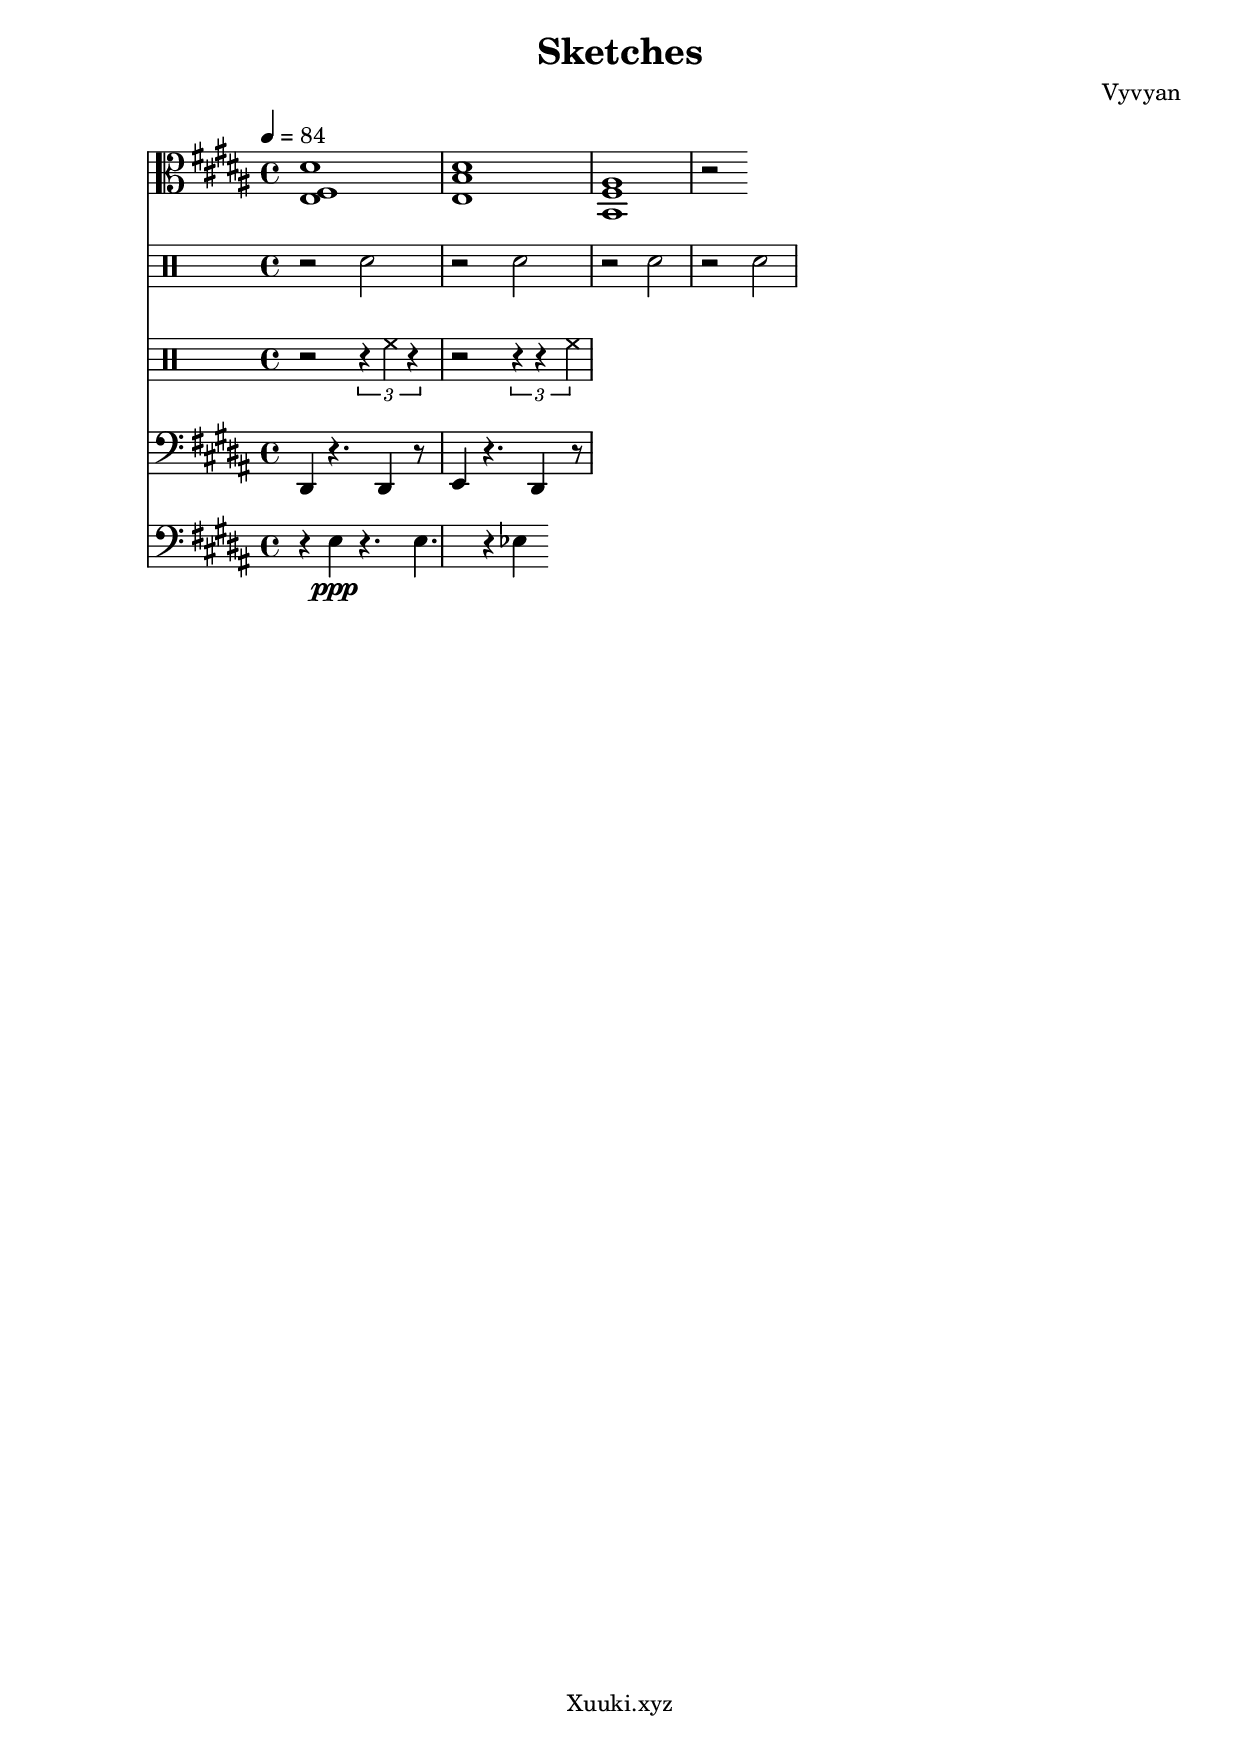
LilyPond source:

\version "2.22.2"
%lilypond midi file test
\header {
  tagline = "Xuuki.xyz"
  title = "Sketches"
  composer = "Vyvyan"
}
\score {
  <<
  \new Staff  
   \new Voice \relative { 
	\time 4/4
	\tempo 4 = 84
	\clef alto
    \key b \major
    <dis'e,fis>1   
	<dis e, b'>1  
	<b,fis'ais>1 r2
  }
  \new Staff{
    \clef percussion
	r2 d'
	r2 d'
    r2 d'
    r2 d'
  }
  \new Staff{
    \clef percussion
	\xNotesOn
	r2 \tuplet 3/2 {r4 f' r}
	r2 \tuplet 3/2 {r4 r f'}
  }
  \new Staff  
   \new Voice \relative { 
    \time 4/4
    \clef bass
    \key b \major
    dis, r4.
    dis4 r8
    e4 r4.
	dis4 r8
  }

  \new Staff  
   \new Voice \relative { 
    \time 4/4
    \clef bass
    \key b \major
    r4 e\ppp r4.
	e r4 ees 
  }
  >>
  \layout {}
  \midi {}
}
